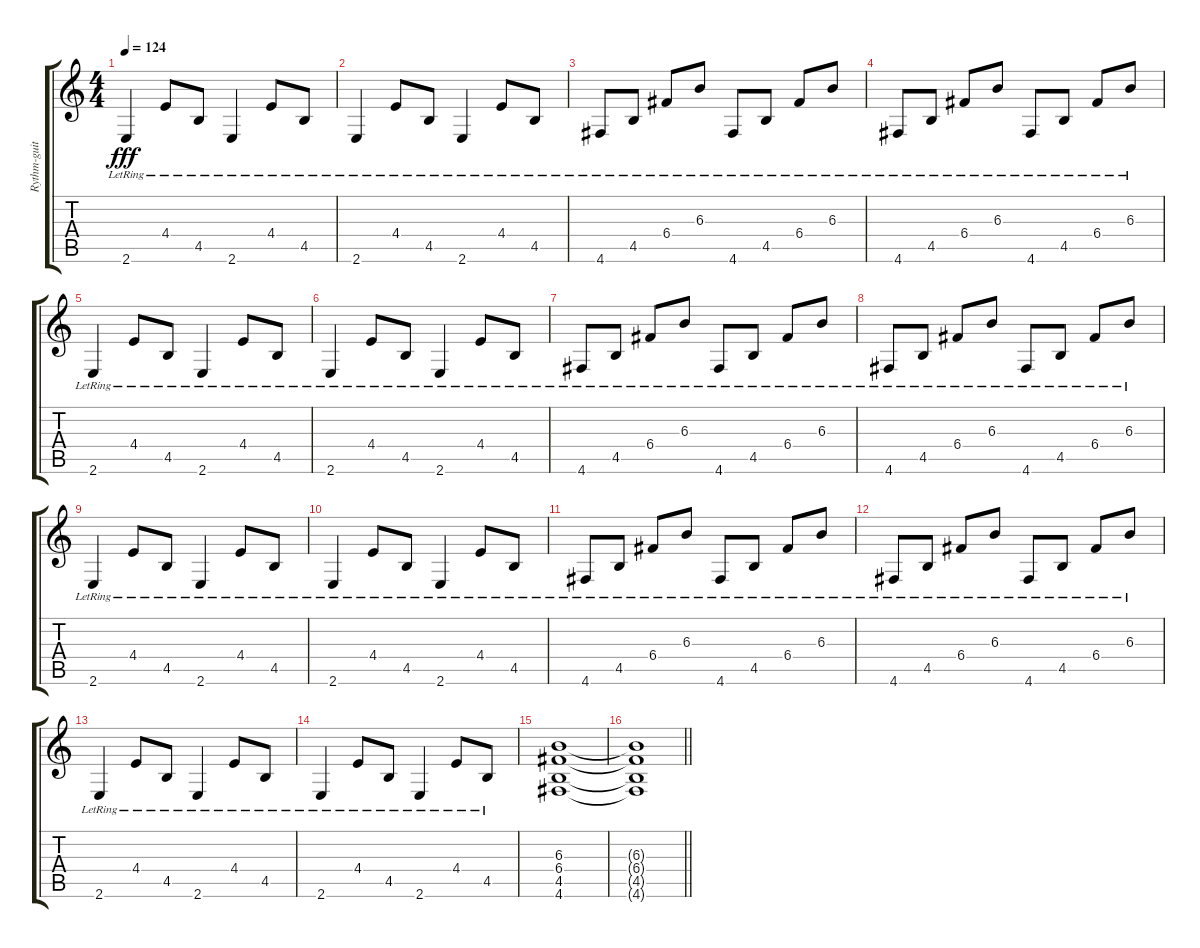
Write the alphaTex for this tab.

\track ("Rythm-guitar" "Rythm-guit") {instrument distortionguitar}
\staff {score tabs}
\tuning (D4 A3 F3 C3 G2 D2) {hide}
\ts (4 4)
\tempo 124
\clef g2
\ks c
2.6{lr}.4{dy fff} 4.4{lr}.8 4.5{lr}.8 2.6{lr}.4 4.4{lr}.8 4.5{lr}.8 |
2.6{lr}.4 4.4{lr}.8 4.5{lr}.8 2.6{lr}.4 4.4{lr}.8 4.5{lr}.8 |
4.6{lr}.8 4.5{lr}.8 6.4{lr}.8 6.3{lr}.8 4.6{lr}.8 4.5{lr}.8 6.4{lr}.8 6.3{lr}.8 |
4.6{lr}.8 4.5{lr}.8 6.4{lr}.8 6.3{lr}.8 4.6{lr}.8 4.5{lr}.8 6.4{lr}.8 6.3{lr}.8 |
2.6{lr}.4 4.4{lr}.8 4.5{lr}.8 2.6{lr}.4 4.4{lr}.8 4.5{lr}.8 |
2.6{lr}.4 4.4{lr}.8 4.5{lr}.8 2.6{lr}.4 4.4{lr}.8 4.5{lr}.8 |
4.6{lr}.8 4.5{lr}.8 6.4{lr}.8 6.3{lr}.8 4.6{lr}.8 4.5{lr}.8 6.4{lr}.8 6.3{lr}.8 |
4.6{lr}.8 4.5{lr}.8 6.4{lr}.8 6.3{lr}.8 4.6{lr}.8 4.5{lr}.8 6.4{lr}.8 6.3{lr}.8 |
2.6{lr}.4 4.4{lr}.8 4.5{lr}.8 2.6{lr}.4 4.4{lr}.8 4.5{lr}.8 |
2.6{lr}.4 4.4{lr}.8 4.5{lr}.8 2.6{lr}.4 4.4{lr}.8 4.5{lr}.8 |
4.6{lr}.8 4.5{lr}.8 6.4{lr}.8 6.3{lr}.8 4.6{lr}.8 4.5{lr}.8 6.4{lr}.8 6.3{lr}.8 |
4.6{lr}.8 4.5{lr}.8 6.4{lr}.8 6.3{lr}.8 4.6{lr}.8 4.5{lr}.8 6.4{lr}.8 6.3{lr}.8 |
2.6{lr}.4 4.4{lr}.8 4.5{lr}.8 2.6{lr}.4 4.4{lr}.8 4.5{lr}.8 |
2.6{lr}.4 4.4{lr}.8 4.5{lr}.8 2.6{lr}.4 4.4{lr}.8 4.5{lr}.8 |
(6.3 6.4 4.5 4.6).1 |
\barLineRight lightlight
(6.3{t} 6.4{t} 4.5{t} 4.6{t}).1
